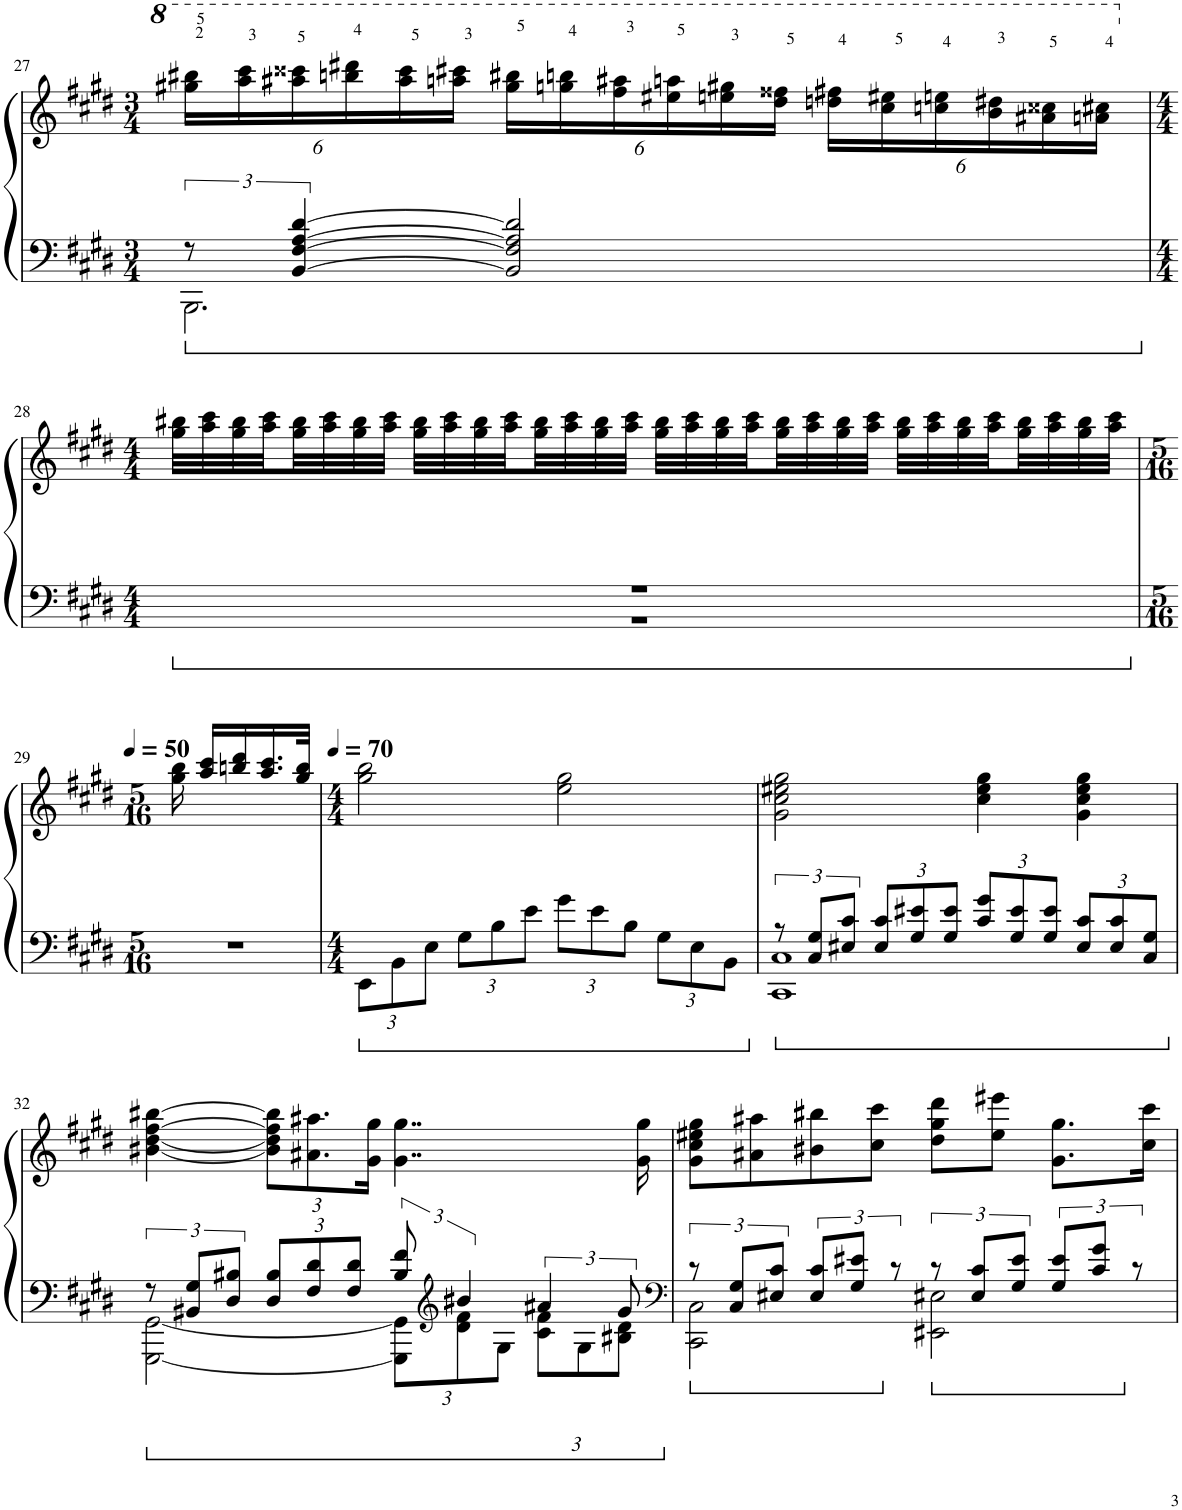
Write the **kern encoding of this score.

**kern	**kern
*part1	*part1
*staff2	*staff1
*I"Piano	*
*I'Pno.	*
!!LO:PB:g=z
*clefF4	*clefG2
*k[f#c#g#d#]	*k[f#c#g#d#]
*M3/4	*M3/4
=27	=27
*^	*
*	*	*Xbrackettup
12r	2.BBB\	24ggg#X\ 24bbb#X\LL
.	.	24aaa\ 24cccc#\
[6BB/ [6F#/ [6A/ [6d#/	.	24aaa#X\ 24cccc##X\
.	.	24bbbn\ 24dddd#X\
.	.	24aaa#\ 24cccc##\
.	.	24aaan\ 24cccc#X\JJ
2BB/] 2F#/] 2A/] 2d#/]	.	24ggg#\ 24bbb#X\LL
.	.	24gggn\ 24bbbn\
.	.	24fff#\ 24aaa#X\
.	.	24eee#X\ 24aaan\
.	.	24eeen\ 24ggg#X\
.	.	24ddd#\ 24fff##X\JJ
.	.	24dddn\ 24fff#X\LL
.	.	24ccc#\ 24eee#X\
.	.	24cccn\ 24eeen\
.	.	24bb\ 24ddd#X\
.	.	24aa#X\ 24ccc##X\
.	.	24aan\ 24ccc#X\JJ
!!LO:LB:g=z
=28	=28	=28
*M4/4	*	*M4/4
1r	1r	32gg#\ 32bb#X\LLL
.	.	32aa\ 32ccc#\
.	.	32gg#\ 32bb#\
.	.	32aa\ 32ccc#\
.	.	32gg#\ 32bb#\
.	.	32aa\ 32ccc#\
.	.	32gg#\ 32bb#\
.	.	32aa\ 32ccc#\JJJ
.	.	32gg#\ 32bb#\LLL
.	.	32aa\ 32ccc#\
.	.	32gg#\ 32bb#\
.	.	32aa\ 32ccc#\
.	.	32gg#\ 32bb#\
.	.	32aa\ 32ccc#\
.	.	32gg#\ 32bb#\
.	.	32aa\ 32ccc#\JJJ
.	.	32gg#\ 32bb#\LLL
.	.	32aa\ 32ccc#\
.	.	32gg#\ 32bb#\
.	.	32aa\ 32ccc#\
.	.	32gg#\ 32bb#\
.	.	32aa\ 32ccc#\
.	.	32gg#\ 32bb#\
.	.	32aa\ 32ccc#\JJJ
.	.	32gg#\ 32bb#\LLL
.	.	32aa\ 32ccc#\
.	.	32gg#\ 32bb#\
.	.	32aa\ 32ccc#\
.	.	32gg#\ 32bb#\
.	.	32aa\ 32ccc#\
.	.	32gg#\ 32bb#\
.	.	32aa\ 32ccc#\JJJ
*v	*v	*
!!LO:LB:g=z
=29	=29
*M5/16	*M5/16
*	*MM50
16%5r	16gg#\ 16bb\
.	16aa/ 16ccc#/LL
.	16bbn/ 16ddd#/
.	16.aa/ 16.ccc#/
.	32gg#/ 32bb/JJk
=30	=30
*M4/4	*M4/4
*Xbrackettup	*
*	*MM70
12EE\L	2gg#\ 2bb\
12BB\	.
12E\J	.
12G#\L	.
12B\	.
12e\J	.
12g#\L	2ee\ 2gg#\
12e\	.
12B\J	.
12G#\L	.
12E\	.
12BB\J	.
=31	=31
*brackettup	*
*^	*
12r	1CC# 1C#	2g#\ 2cc#\ 2ee#X\ 2gg#\
12C#/ 12G#/L	.	.
12E#X/ 12c#/J	.	.
*Xbrackettup	*	*
12E#/ 12c#/L	.	.
12G#/ 12e#X/	.	.
12G#/ 12e#/J	.	.
12c#/ 12g#/L	.	4cc#\ 4ee#\ 4gg#\
12G#/ 12e#/	.	.
12G#/ 12e#/J	.	.
12E#/ 12c#/L	.	4g#\ 4cc#\ 4ee#\ 4gg#\
12E#/ 12c#/	.	.
12C#/ 12G#/J	.	.
!!LO:LB:g=z
=32	=32	=32
*brackettup	*	*
12r	[2GGG#\ [2GG#\	[4b#X\ [4dd#\ [4ff#\ [4bb#X\
12BB#X/ 12G#/L	.	.
12D#/ 12B#X/J	.	.
*Xbrackettup	*	*
12D#/ 12B#/L	.	12b#\] 12dd#\] 12ff#\] 12bb#\]L
12F#/ 12d#/	.	12.a#X\ 12.aa#X\
12F#/ 12d#/J	.	.
.	.	24g#\ 24gg#\Jk
*brackettup	*Xbrackettup	*
12B#/ 12f#/	12GGG#\] 12GG#\]L	4..g#\ 4..gg#\
*clefG2	*	*
6b#X/	12d#\ 12f#\	.
.	12G#\J	.
*brackettup	*Xbrackettup	*
6a#X/	12c#\ 12f#\L	.
.	12G#\	.
12g#/	12B#X\ 12d#\J	.
.	.	16g#\ 16gg#\
=33	=33	=33
*clefF4	*	*
*brackettup	*	*
12r	2CC#\ 2C#\	8g#\ 8cc#\ 8ee#X\ 8gg#\L
12C#/ 12G#/L	.	.
.	.	8a#X\ 8aa#X\
12E#X/ 12c#/J	.	.
12E#/ 12c#/L	.	8b#X\ 8bb#X\
12G#/ 12e#X/J	.	.
.	.	8cc#\ 8ccc#\J
12r	.	.
12r	2EE#X\ 2E#X\	8dd#\ 8gg#\ 8ddd#\L
12E#/ 12c#/L	.	.
.	.	8ee#\ 8eee#X\J
12G#/ 12e#/J	.	.
12G#/ 12e#/L	.	8.g#\ 8.gg#\L
12c#/ 12g#/J	.	.
12r	.	.
.	.	16cc#\ 16ccc#\Jk
*v	*v	*
=	=
*-	*-
